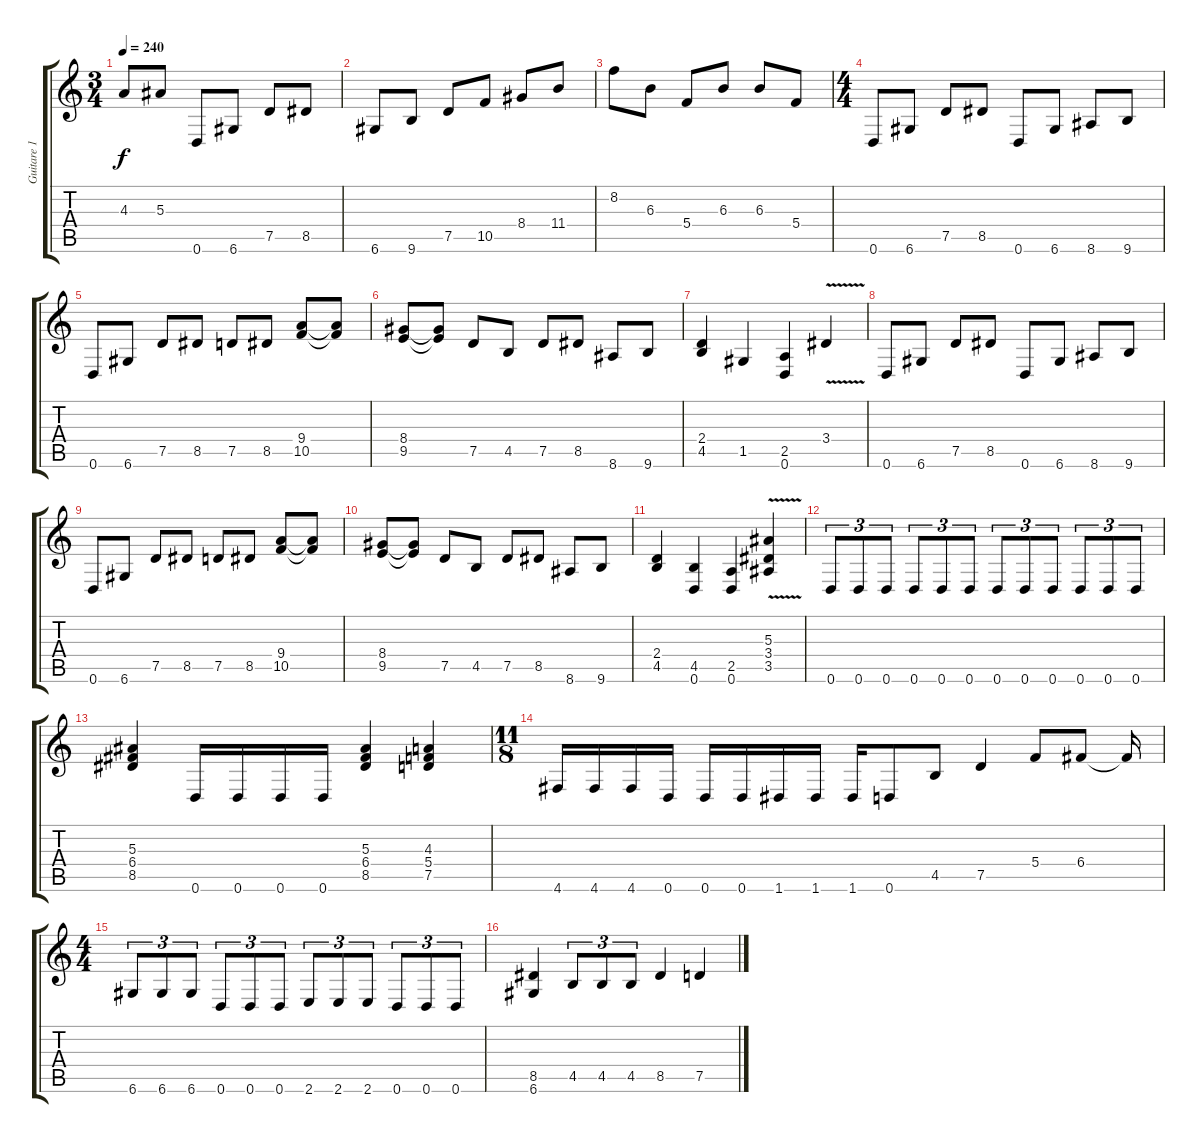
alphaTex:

\track ("Guitare 1" "Guitare 1") {instrument distortionguitar}
\staff {score tabs}
\tuning (D4 A3 F3 C3 G2 D2) {hide}
\ts (3 4)
\tempo 240
\clef g2
\ks c
4.3.8{dy f} 5.3.8 0.6.8 6.6.8 7.5.8 8.5.8 |
6.6.8 9.6.8 7.5.8 10.5.8 8.4.8 11.4.8 |
8.2.8 6.3.8 5.4.8 6.3.8 6.3.8 5.4.8 |
\ts (4 4)
0.6.8 6.6.8 7.5.8 8.5.8 0.6.8 6.6.8 8.6.8 9.6.8 |
0.6.8 6.6.8 7.5.8 8.5.8 7.5.8 8.5.8 (9.4 10.5).8 (9.4{t} 10.5{t}).8 |
(8.4 9.5).8 (8.4{t} 9.5{t}).8 7.5.8 4.5.8 7.5.8 8.5.8 8.6.8 9.6.8 |
(2.4 4.5).4 1.5.4 (2.5 0.6).4 3.4{v}.4 |
0.6.8 6.6.8 7.5.8 8.5.8 0.6.8 6.6.8 8.6.8 9.6.8 |
0.6.8 6.6.8 7.5.8 8.5.8 7.5.8 8.5.8 (9.4 10.5).8 (9.4{t} 10.5{t}).8 |
(8.4 9.5).8 (8.4{t} 9.5{t}).8 7.5.8 4.5.8 7.5.8 8.5.8 8.6.8 9.6.8 |
(2.4 4.5).4 (4.5 0.6).4 (2.5 0.6).4 (5.3 3.4 3.5{v}).4 |
0.6.8{tu (3 2)} 0.6.8{tu (3 2)} 0.6.8{tu (3 2)} 0.6.8{tu (3 2)} 0.6.8{tu (3 2)} 0.6.8{tu (3 2)} 0.6.8{tu (3 2)} 0.6.8{tu (3 2)} 0.6.8{tu (3 2)} 0.6.8{tu (3 2)} 0.6.8{tu (3 2)} 0.6.8{tu (3 2)} |
(5.3 6.4 8.5).4 0.6.16 0.6.16 0.6.16 0.6.16 (5.3 6.4 8.5).4 (4.3 5.4 7.5).4 |
\ts (11 8)
4.6.16 4.6.16 4.6.16 0.6.16 0.6.16 0.6.16 1.6.16 1.6.16 1.6.16 0.6.8 4.5.8 7.5.4 5.4.8 6.4.8 6.4{t}.16 |
\ts (4 4)
6.6.8{tu (3 2)} 6.6.8{tu (3 2)} 6.6.8{tu (3 2)} 0.6.8{tu (3 2)} 0.6.8{tu (3 2)} 0.6.8{tu (3 2)} 2.6.8{tu (3 2)} 2.6.8{tu (3 2)} 2.6.8{tu (3 2)} 0.6.8{tu (3 2)} 0.6.8{tu (3 2)} 0.6.8{tu (3 2)} |
(8.5 6.6).4 4.5.8{tu (3 2)} 4.5.8{tu (3 2)} 4.5.8{tu (3 2)} 8.5.4 7.5.4
